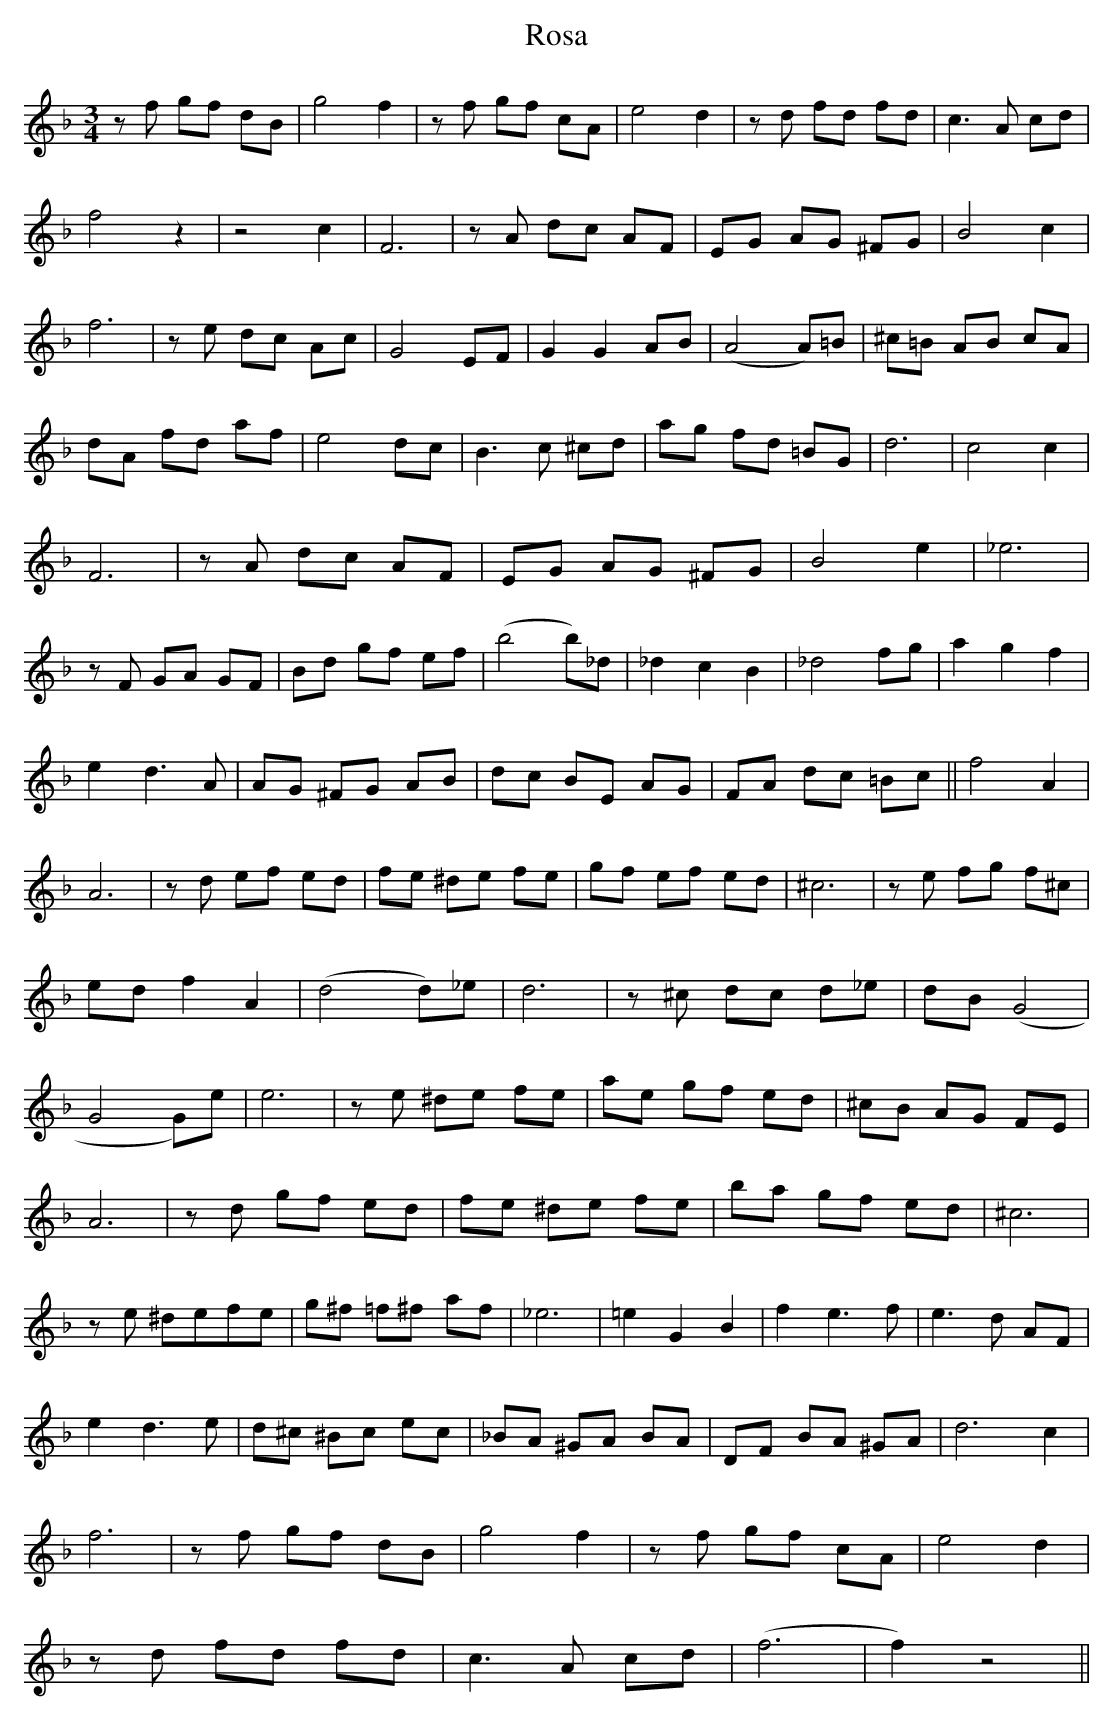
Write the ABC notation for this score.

X:1
T:Rosa
L:1/8
M:3/4
K:F
z f gf dB|g4 f2|zf gf cA|e4 d2|zd fd fd| c3 A cd|
f4 z2|z4 c2 |F6| zA dc AF|EG AG ^FG| B4 c2|
f6| ze dc Ac|G4 EF| G2G2 AB| (A4 A)=B| ^c=B AB cA|
dA fd af| e4 dc|B3 c ^cd|ag fd =BG| d6| c4 c2|
F6|  zA dc AF|EG AG ^FG|B4 e2|_e6|
zF GA GF|Bd gf ef| (b4 b)_d| _d2 c2 B2|_d4 fg|a2 g2 f2|
e2 d3 A| AG ^FG AB|dc BE AG| FA dc =Bc|| f4 A2|
A6 | zd ef ed|fe ^de fe|gf ef ed|^c6| ze fg f^c|
ed f2 A2|(d4 d)_e| d6| z^c dc d_e|dB (G4|
G4 G)e|e6| ze ^de fe|ae gf ed|^cB AG FE|
A6| zd gf ed|fe ^de fe|ba gf ed| ^c6|
ze ^defe| g^f =f^f af|_e6| =e2G2B2| f2 e3f|e3d AF|
e2 d3e|d^c ^Bc ec|_BA ^GA BA| DF BA ^GA| d6 c2|
f6| zf gf dB|g4 f2 |zf gf cA|e4 d2|
zd fd fd|c3A cd|(f6|f2)z4||
